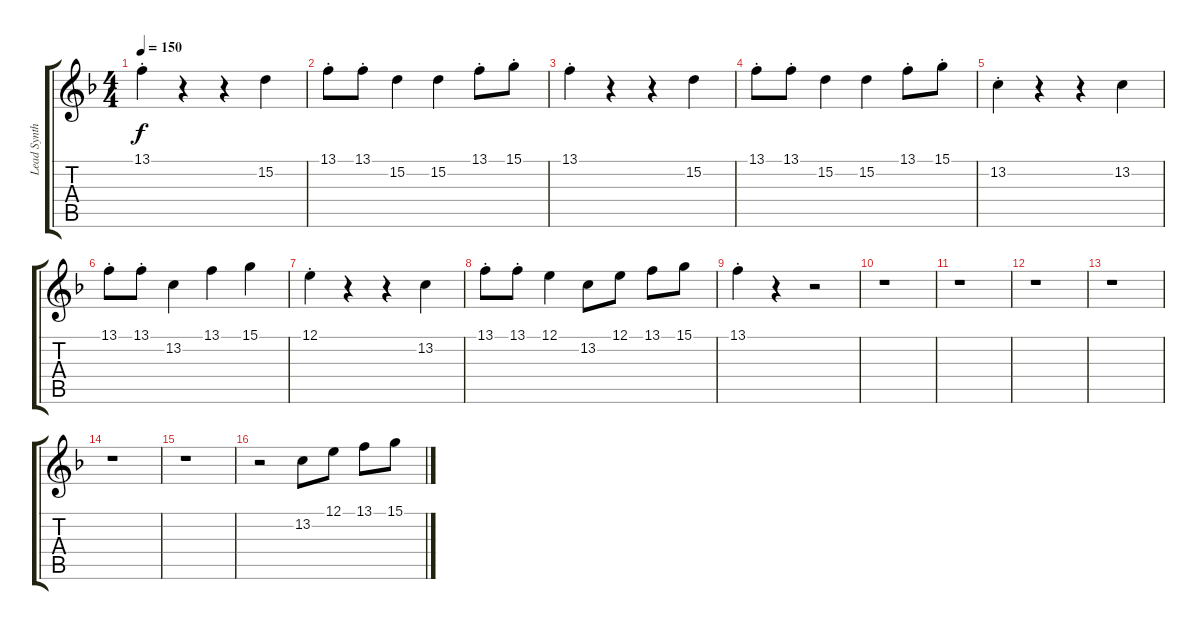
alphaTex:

\track ("Lead Synth" "Lead Synth") {instrument lead1square}
\staff {score tabs}
\tuning (E4 B3 G3 D3 A2 E2) {hide}
\ts (4 4)
\tempo 150
\clef g2
\ks f
13.1{st}.4{dy f} r.4 r.4 15.2.4 |
13.1{st}.8 13.1{st}.8 15.2.4 15.2.4 13.1{st}.8 15.1{st}.8 |
13.1{st}.4 r.4 r.4 15.2.4 |
13.1{st}.8 13.1{st}.8 15.2.4 15.2.4 13.1{st}.8 15.1{st}.8 |
13.2{st}.4 r.4 r.4 13.2.4 |
13.1{st}.8 13.1{st}.8 13.2.4 13.1.4 15.1.4 |
12.1{st}.4 r.4 r.4 13.2.4 |
13.1{st}.8 13.1{st}.8 12.1.4 13.2.8 12.1.8 13.1.8 15.1.8 |
13.1{st}.4 r.4 r.2 |
r.1 |
r.1 |
r.1 |
r.1 |
r.1 |
r.1 |
r.2 13.2.8 12.1.8 13.1.8 15.1.8
